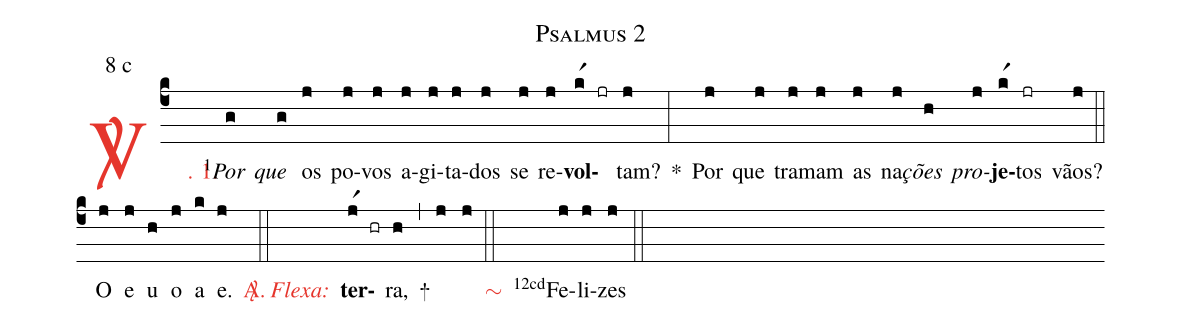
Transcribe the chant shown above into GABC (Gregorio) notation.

name: Psalmus 2;
mode: 8;
mode-differentia: c;
%%
(c4)

<c><sp>V/</sp>. 1.</c>() <v>\VSup{1}</v><i>Por</i>(g) <i>que</i>(g) os(j) po(j)vos(j) a(j)gi(j)ta(j)dos(j) se(j) re(j)<b>vol</b>(kr1)(jr)tam?(j) *(:) Por(j) que(j) tra(j)mam(j) as(j) na(j)<i>ções</i>(h) <i>pro</i>(j)<b>je</b>(kr1)tos(jr) vãos?(j)

(::)

<eu>O(j) e(j) u(h) o(j) a(k) e.</eu>(j)

<c><sp>A/</sp>.</c>(::)

<nlba><c><i>Flexa:</i></c>() <b>ter</b></nlba>(jr1 hr)ra,(h) +(,) (j) (j)

(::)

<nlba><c><sp>~</sp></c>() <v>\VSup{12cd}</v>Fe</nlba>(j)li(j)zes(j)

(::)
